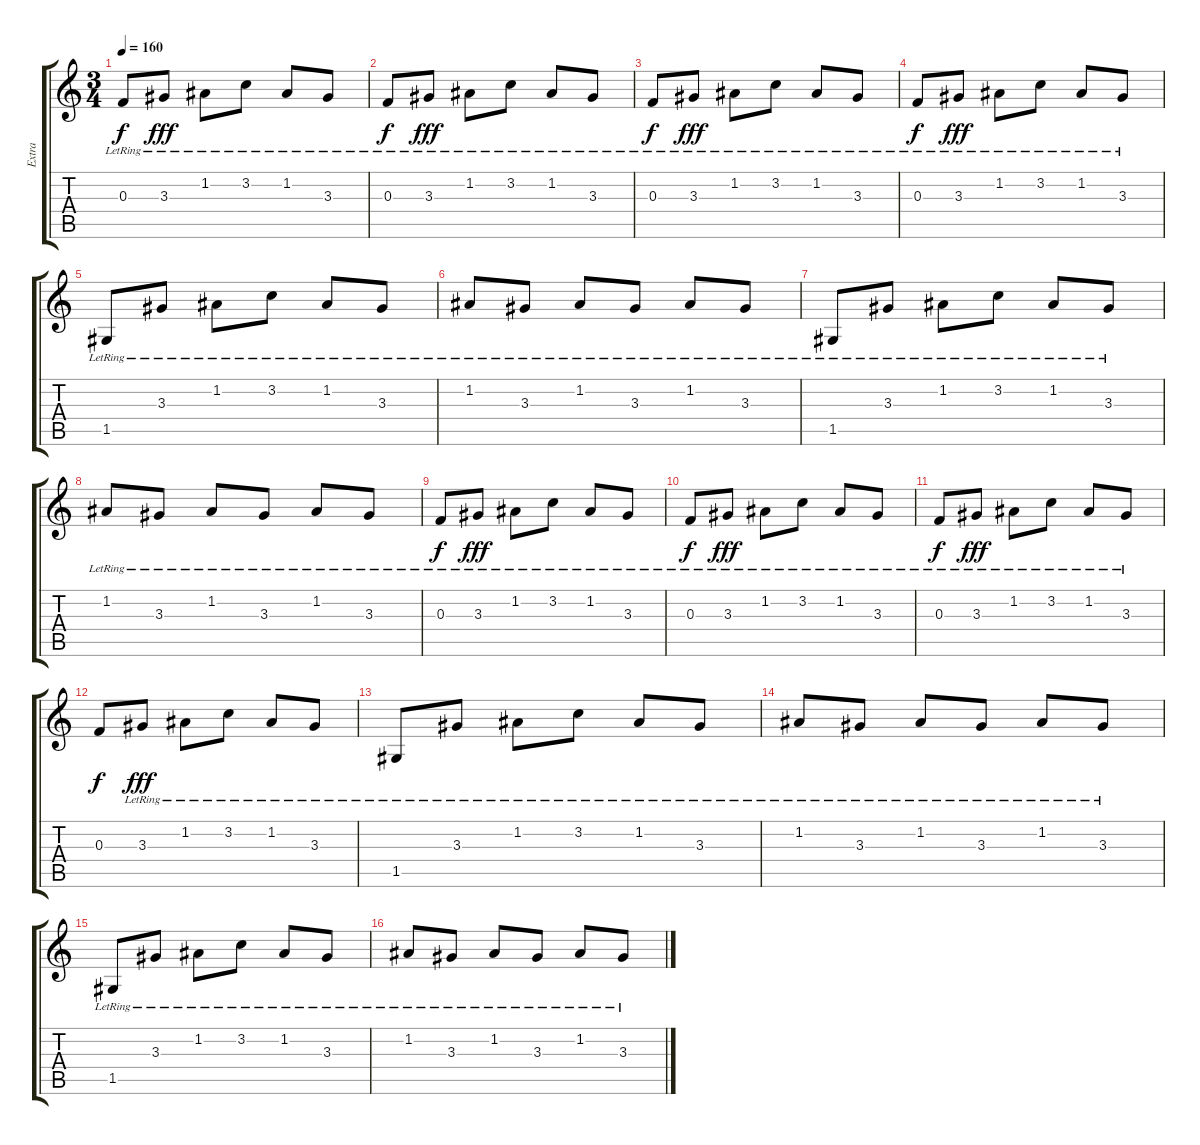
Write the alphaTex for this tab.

\track ("Extra" "Extra") {instrument electricguitarmuted}
\staff {score tabs}
\tuning (D4 A3 F3 C3 G2 C2) {hide}
\ts (3 4)
\tempo 160
\clef g2
\ks c
0.3{lr}.8{dy f} 3.3{lr}.8{dy fff} 1.2{lr}.8 3.2{lr}.8 1.2{lr}.8 3.3{lr}.8 |
0.3{lr}.8{dy f} 3.3{lr}.8{dy fff} 1.2{lr}.8 3.2{lr}.8 1.2{lr}.8 3.3{lr}.8 |
0.3{lr}.8{dy f} 3.3{lr}.8{dy fff} 1.2{lr}.8 3.2{lr}.8 1.2{lr}.8 3.3{lr}.8 |
0.3{lr}.8{dy f} 3.3{lr}.8{dy fff} 1.2{lr}.8 3.2{lr}.8 1.2{lr}.8 3.3{lr}.8 |
1.5{lr}.8 3.3{lr}.8 1.2{lr}.8 3.2{lr}.8 1.2{lr}.8 3.3{lr}.8 |
1.2{lr}.8 3.3{lr}.8 1.2{lr}.8 3.3{lr}.8 1.2{lr}.8 3.3{lr}.8 |
1.5{lr}.8 3.3{lr}.8 1.2{lr}.8 3.2{lr}.8 1.2{lr}.8 3.3{lr}.8 |
1.2{lr}.8 3.3{lr}.8 1.2{lr}.8 3.3{lr}.8 1.2{lr}.8 3.3{lr}.8 |
0.3{lr}.8{dy f} 3.3{lr}.8{dy fff} 1.2{lr}.8 3.2{lr}.8 1.2{lr}.8 3.3{lr}.8 |
0.3{lr}.8{dy f} 3.3{lr}.8{dy fff} 1.2{lr}.8 3.2{lr}.8 1.2{lr}.8 3.3{lr}.8 |
0.3{lr}.8{dy f} 3.3{lr}.8{dy fff} 1.2{lr}.8 3.2{lr}.8 1.2{lr}.8 3.3{lr}.8 |
0.3.8{dy f} 3.3{lr}.8{dy fff} 1.2{lr}.8 3.2{lr}.8 1.2{lr}.8 3.3{lr}.8 |
1.5{lr}.8 3.3{lr}.8 1.2{lr}.8 3.2{lr}.8 1.2{lr}.8 3.3{lr}.8 |
1.2{lr}.8 3.3{lr}.8 1.2{lr}.8 3.3{lr}.8 1.2{lr}.8 3.3{lr}.8 |
1.5{lr}.8 3.3{lr}.8 1.2{lr}.8 3.2{lr}.8 1.2{lr}.8 3.3{lr}.8 |
1.2{lr}.8 3.3{lr}.8 1.2{lr}.8 3.3{lr}.8 1.2{lr}.8 3.3{lr}.8
